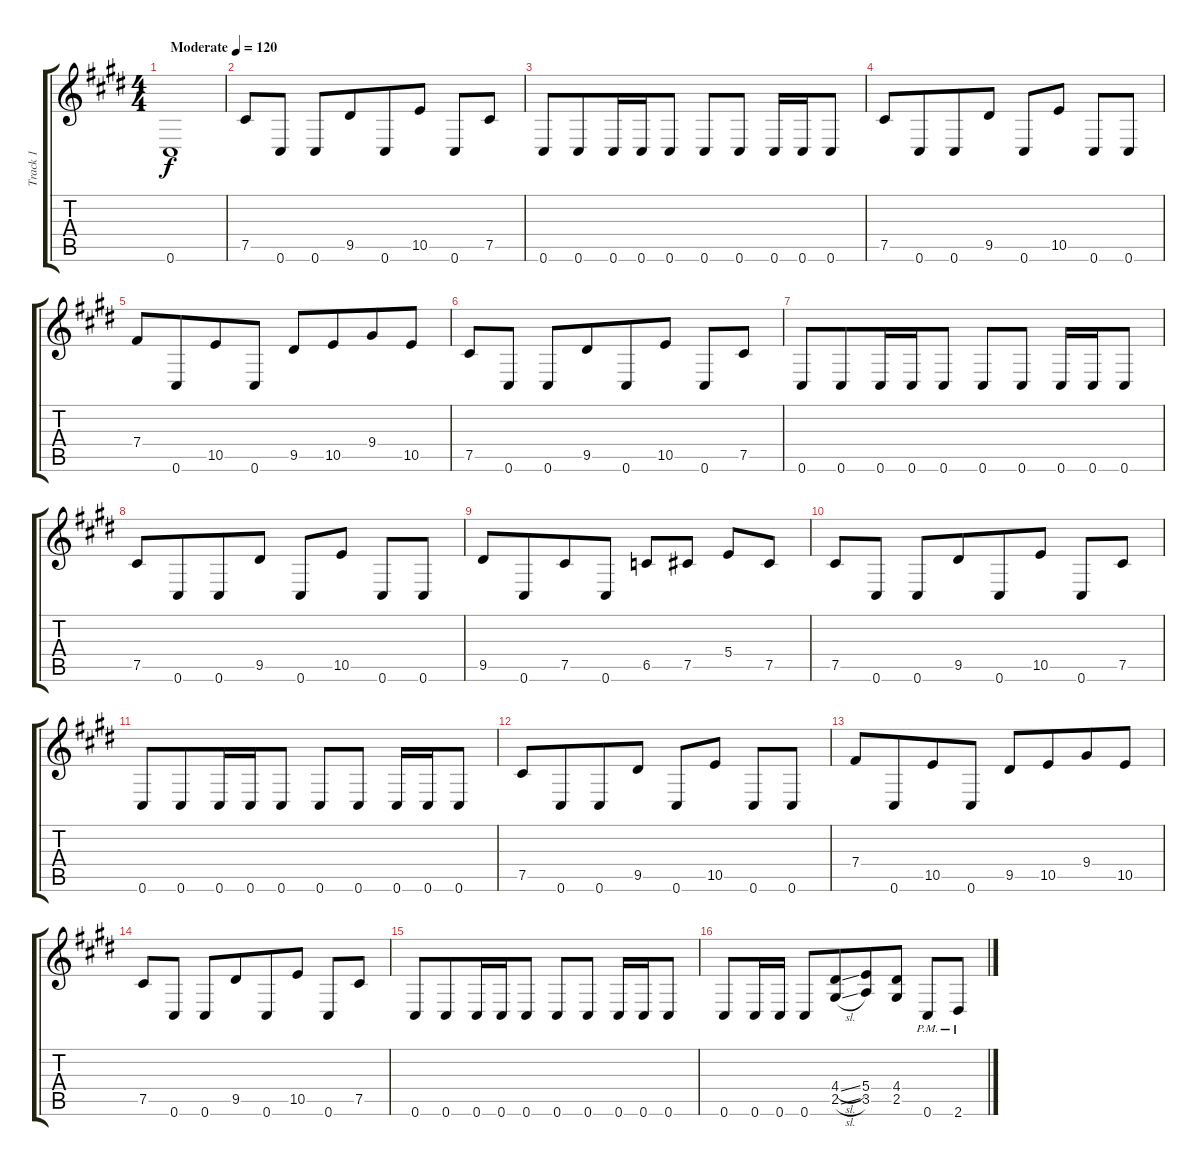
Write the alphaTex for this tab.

\track ("Track 1" "Track 1") {instrument overdrivenguitar}
\staff {score tabs}
\tuning (Db4 Ab4 E3 B2 Gb2 Db2) {hide}
\ts (4 4)
\tempo (120 "Moderate")
\tempo 216
\tempo (120 "Moderate")
\clef g2
\ks e
0.6.1{dy f instrument overdrivenguitar} |
7.5.8 0.6.8 0.6.8 9.5.8{beam merge} 0.6.8{beam merge} 10.5.8 0.6.8 7.5.8 |
0.6.8 0.6.8{beam merge} 0.6.16{beam merge} 0.6.16 0.6.8 0.6.8{beam merge} 0.6.8 0.6.16 0.6.16 0.6.8 |
7.5.8{beam merge} 0.6.8{beam merge} 0.6.8 9.5.8 0.6.8 10.5.8 0.6.8 0.6.8 |
7.4.8{beam merge} 0.6.8{beam merge} 10.5.8{beam merge} 0.6.8 9.5.8 10.5.8{beam merge} 9.4.8{beam merge} 10.5.8 |
7.5.8 0.6.8 0.6.8 9.5.8{beam merge} 0.6.8{beam merge} 10.5.8 0.6.8 7.5.8 |
0.6.8 0.6.8{beam merge} 0.6.16{beam merge} 0.6.16 0.6.8 0.6.8{beam merge} 0.6.8 0.6.16 0.6.16 0.6.8 |
7.5.8{beam merge} 0.6.8{beam merge} 0.6.8 9.5.8 0.6.8 10.5.8 0.6.8 0.6.8 |
9.5.8 0.6.8{beam merge} 7.5.8 0.6.8 6.5.8{beam merge} 7.5.8 5.4.8 7.5.8 |
7.5.8 0.6.8 0.6.8 9.5.8{beam merge} 0.6.8{beam merge} 10.5.8 0.6.8 7.5.8 |
0.6.8 0.6.8{beam merge} 0.6.16{beam merge} 0.6.16 0.6.8 0.6.8{beam merge} 0.6.8 0.6.16 0.6.16 0.6.8 |
7.5.8{beam merge} 0.6.8{beam merge} 0.6.8 9.5.8 0.6.8 10.5.8 0.6.8 0.6.8 |
7.4.8{beam merge} 0.6.8{beam merge} 10.5.8{beam merge} 0.6.8 9.5.8 10.5.8{beam merge} 9.4.8{beam merge} 10.5.8 |
7.5.8 0.6.8 0.6.8 9.5.8{beam merge} 0.6.8{beam merge} 10.5.8 0.6.8 7.5.8 |
0.6.8 0.6.8{beam merge} 0.6.16{beam merge} 0.6.16 0.6.8 0.6.8{beam merge} 0.6.8 0.6.16 0.6.16 0.6.8 |
0.6.8{volume 10 beam merge} 0.6.16{beam merge} 0.6.16 0.6.8{beam merge} (4.4{sl} 2.5{sl}).8{beam merge} (5.4 3.5).8 (4.4 2.5).8 0.6{pm}.8{beam merge} 2.6{pm}.8
